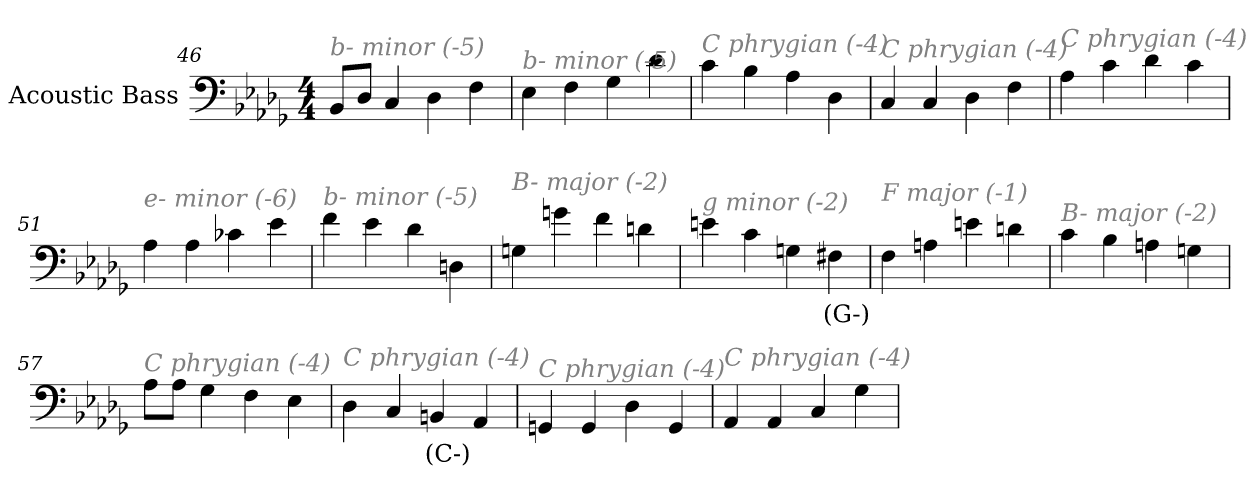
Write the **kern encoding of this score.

**kern	**text
*part1	*part1
*staff1	*staff1
*I"Acoustic Bass	*
*clefF4	*
*ITrd7c12	*
*k[b-e-a-d-g-]	*
*D-:	*
*M4/4	*
=46	=46
!LO:TX:i:color=#808080:t=b- minor (-5)	!
8BBB-L	.
8DD-J	.
4CC	.
4DD-	.
4FF	.
=47	=47
!LO:TX:i:color=#808080:t=b- minor (-5)	!
4EE-	.
4FF	.
4GG-	.
4D-	.
=48	=48
!LO:TX:i:color=#808080:t=C phrygian (-4)	!
4C	.
4BB-	.
4AA-	.
4DD-	.
=49	=49
!LO:TX:i:color=#808080:t=C phrygian (-4)	!
4CC	.
4CC	.
4DD-	.
4FF	.
=50	=50
!LO:TX:i:color=#808080:t=C phrygian (-4)	!
4AA-	.
4C	.
4D-	.
4C	.
=51	=51
!LO:TX:i:color=#808080:t=e- minor (-6)	!
4AA-	.
4AA-	.
4C-X	.
4E-	.
=52	=52
!LO:TX:i:color=#808080:t=b- minor (-5)	!
4F	.
4E-	.
4D-	.
4DDn	.
=53	=53
!LO:TX:i:color=#808080:t=B- major (-2)	!
4GGn	.
4Gn	.
4F	.
4Dn	.
=54	=54
!LO:TX:i:color=#808080:t=g minor (-2)	!
4En	.
4C	.
4GGn	.
4FF#Xi	(G-)
=55	=55
!LO:TX:i:color=#808080:t=F major (-1)	!
4FF	.
4AAn	.
4En	.
4Dn	.
=56	=56
!LO:TX:i:color=#808080:t=B- major (-2)	!
4C	.
4BB-	.
4AAn	.
4GGn	.
=57	=57
!LO:TX:i:color=#808080:t=C phrygian (-4)	!
8AA-L	.
8AA-J	.
4GG-	.
4FF	.
4EE-	.
=58	=58
!LO:TX:i:color=#808080:t=C phrygian (-4)	!
4DD-	.
4CC	.
4BBBni	(C-)
4AAA-	.
=59	=59
!LO:TX:i:color=#808080:t=C phrygian (-4)	!
4GGGn	.
4GGG	.
4DD-	.
4GGG	.
=60	=60
!LO:TX:i:color=#808080:t=C phrygian (-4)	!
4AAA-	.
4AAA-	.
4CC	.
4GG-	.
=	=
*-	*-
